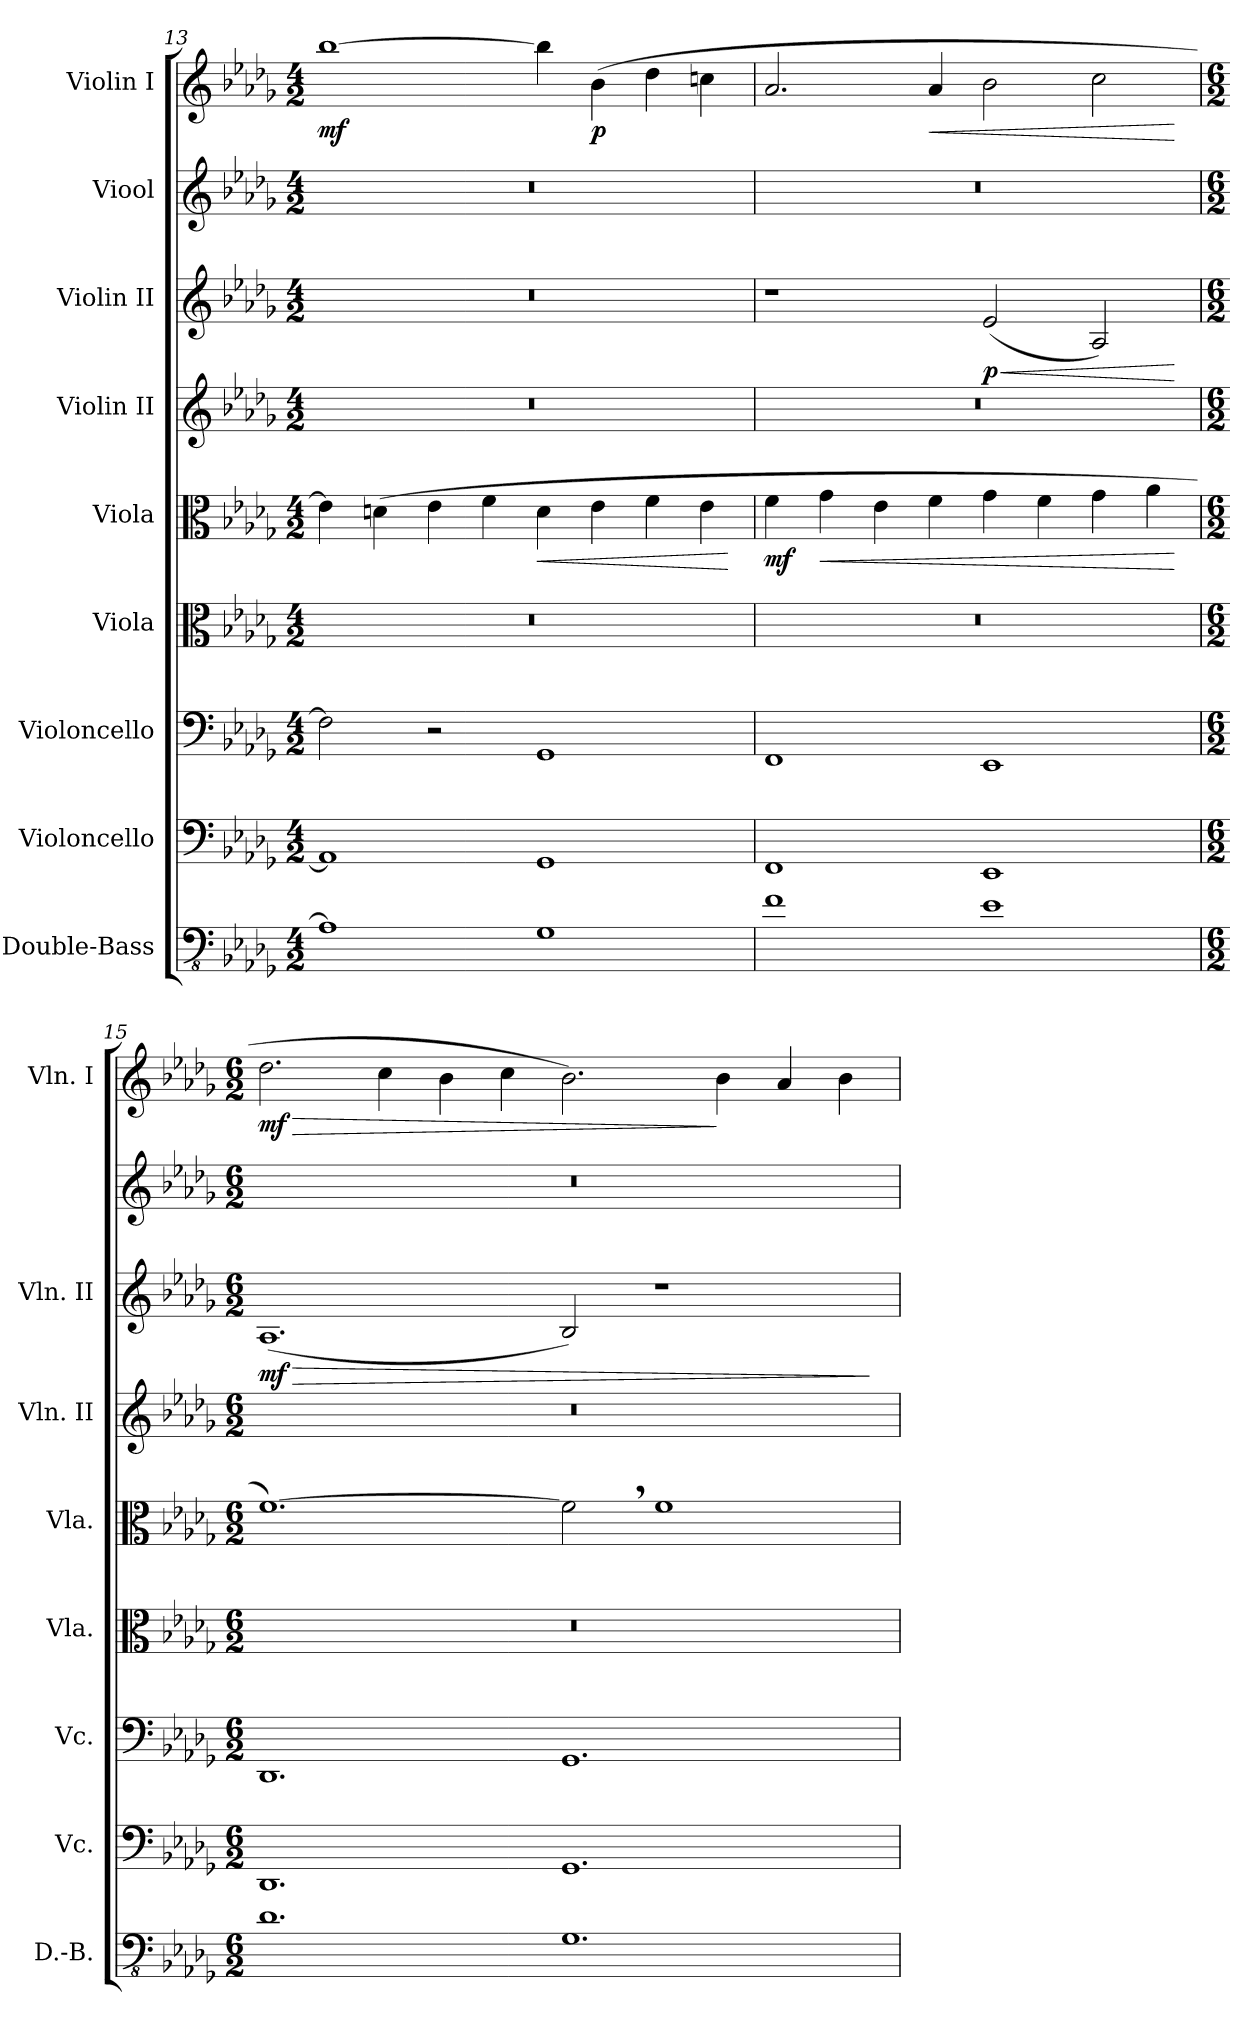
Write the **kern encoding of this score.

**kern	**kern	**kern	**kern	**kern	**dynam	**kern	**kern	**dynam	**kern	**kern	**dynam
*part9	*part8	*part7	*part6	*part5	*part5	*part4	*part3	*part3	*part2	*part1	*part1
*staff9	*staff8	*staff7	*staff6	*staff5	*staff5	*staff4	*staff3	*staff3	*staff2	*staff1	*staff1
*I"Double-Bass	*I"Violoncello	*I"Violoncello	*I"Viola	*I"Viola	*	*I"Violin II	*I"Violin II	*	*I"Viool	*I"Violin I	*
*I'D.-B.	*I'Vc.	*I'Vc.	*I'Vla.	*I'Vla.	*	*I'Vln. II	*I'Vln. II	*	*	*I'Vln. I	*
!!LO:PB:g=z
*clefFv4	*clefF4	*clefF4	*clefC3	*clefC3	*	*clefG2	*clefG2	*	*clefG2	*clefG2	*
*ITrd7c12	*	*	*	*	*	*	*	*	*	*	*
*k[b-e-a-d-g-]	*k[b-e-a-d-g-]	*k[b-e-a-d-g-]	*k[b-e-a-d-g-]	*k[b-e-a-d-g-]	*	*k[b-e-a-d-g-]	*k[b-e-a-d-g-]	*	*k[b-e-a-d-g-]	*k[b-e-a-d-g-]	*
*M4/2	*M4/2	*M4/2	*M4/2	*M4/2	*	*M4/2	*M4/2	*	*M4/2	*M4/2	*
=13	=13	=13	=13	=13	=13	=13	=13	=13	=13	=13	=13
!	!	!	!	!	!	!	!	!	!	!	!LO:DY:b
1AAA-]	1AA-]	2F\]	0r	4e-\]	.	0r	0r	.	0r	[1bb-	mf
.	.	.	.	(4dn\	.	.	.	.	.	.	.
.	.	2r	.	4e-\	.	.	.	.	.	.	.
.	.	.	.	4f\	.	.	.	.	.	.	.
!	!	!	!	!	!LO:HP:b	!	!	!	!	!	!
1GGG-	1GG-	1GG-	.	4d\	<	.	.	.	.	4bb-\]	.
!	!	!	!	!	!	!	!	!	!	!	!LO:DY:b
.	.	.	.	4e-\	.	.	.	.	.	(4b-\	p
.	.	.	.	4f\	.	.	.	.	.	4dd-\	.
.	.	.	.	4e-\	.	.	.	.	.	4ccn\	.
.	.	.	.	.	[	.	.	.	.	.	.
=14	=14	=14	=14	=14	=14	=14	=14	=14	=14	=14	=14
!	!	!	!	!	!LO:DY:b	!	!	!	!	!	!
1FF	1FF	1FF	0r	4f\	mf	0r	1r	.	0r	2.a-/	.
!	!	!	!	!	!LO:HP:b	!	!	!	!	!	!
.	.	.	.	4g-\	<	.	.	.	.	.	.
.	.	.	.	4e-\	.	.	.	.	.	.	.
!	!	!	!	!	!	!	!	!	!	!	!LO:HP:b
.	.	.	.	4f\	.	.	.	.	.	4a-/	<
!	!	!	!	!	!	!	!	!LO:HP:b	!	!	!
!	!	!	!	!	!	!	!	!LO:DY:n=1:b	!	!	!
1EE-	1EE-	1EE-	.	4g-\	.	.	(2e-/	< p	.	2b-\	.
.	.	.	.	4f\	.	.	.	.	.	.	.
.	.	.	.	4g-\	.	.	2A-/)	.	.	2cc\	.
.	.	.	.	4a-\	.	.	.	.	.	.	.
.	.	.	.	.	[	.	.	[	.	.	[
=15	=15	=15	=15	=15	=15	=15	=15	=15	=15	=15	=15
*M6/2	*M6/2	*M6/2	*M6/2	*M6/2	*	*M6/2	*M6/2	*	*M6/2	*M6/2	*
!	!	!	!	!	!	!	!	!LO:HP:b	!	!	!LO:HP:b
!	!	!	!	!	!	!	!	!LO:DY:n=1:b	!	!	!LO:DY:n=1:b
1.DD-	1.DD-	1.DD-	0.r	[1.f)	.	0.r	(1.A-	> mf	0.r	2.dd-\	> mf
.	.	.	.	.	.	.	.	.	.	4cc\	.
.	.	.	.	.	.	.	.	.	.	4b-\	.
.	.	.	.	.	.	.	.	.	.	4cc\	.
1.GGG-	1.GG-	1.GG-	.	2f,\]	.	.	2B-/)	.	.	2.b-\)	.
.	.	.	.	1f	.	.	1r	.	.	.	.
.	.	.	.	.	.	.	.	.	.	4b-\	]
.	.	.	.	.	.	.	.	.	.	4a-/	.
.	.	.	.	.	.	.	.	.	.	4b-\	.
.	.	.	.	.	.	.	.	]	.	.	.
=	=	=	=	=	=	=	=	=	=	=	=
*-	*-	*-	*-	*-	*-	*-	*-	*-	*-	*-	*-
